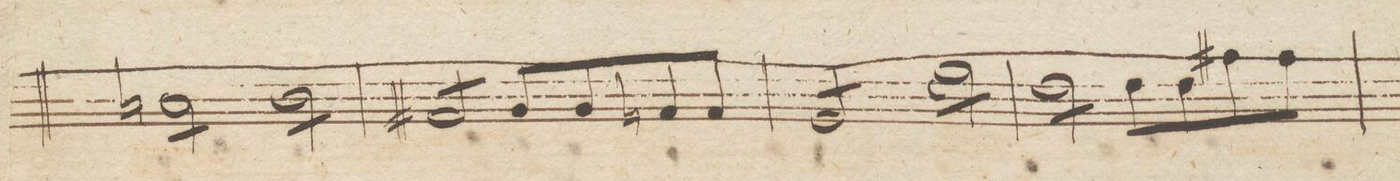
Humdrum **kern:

**kern	**dynam
*I"Viole.	*
*clefC3	*
*k[]	*
*met(c|)	*
*M2/2	*
*tremolo	*
8BnL\	.
8B/	.
8B/	.
8B/J	.
8c\L	.
8c\	.
8c\	.
8c\J	.
=172	=172
8G#X/L	.
8G#/	.
8G#/	.
8G#/J	.
*Xtremolo	*
8A/L	.
8A/	.
8Gn/	.
8G/J	.
=173	=173
*tremolo	*
8F/L	.
8F/	.
8F/	.
8F/J	.
8f\L	.
8f\	.
8f\	.
8f\J	.
=174	=174
8e\L	.
8e\	.
8e\	.
8e\J	.
*Xtremolo	*
8e\L	.
8e\	.
8g#X\	.
8g#\J	.
=175	=175
*-	*-
